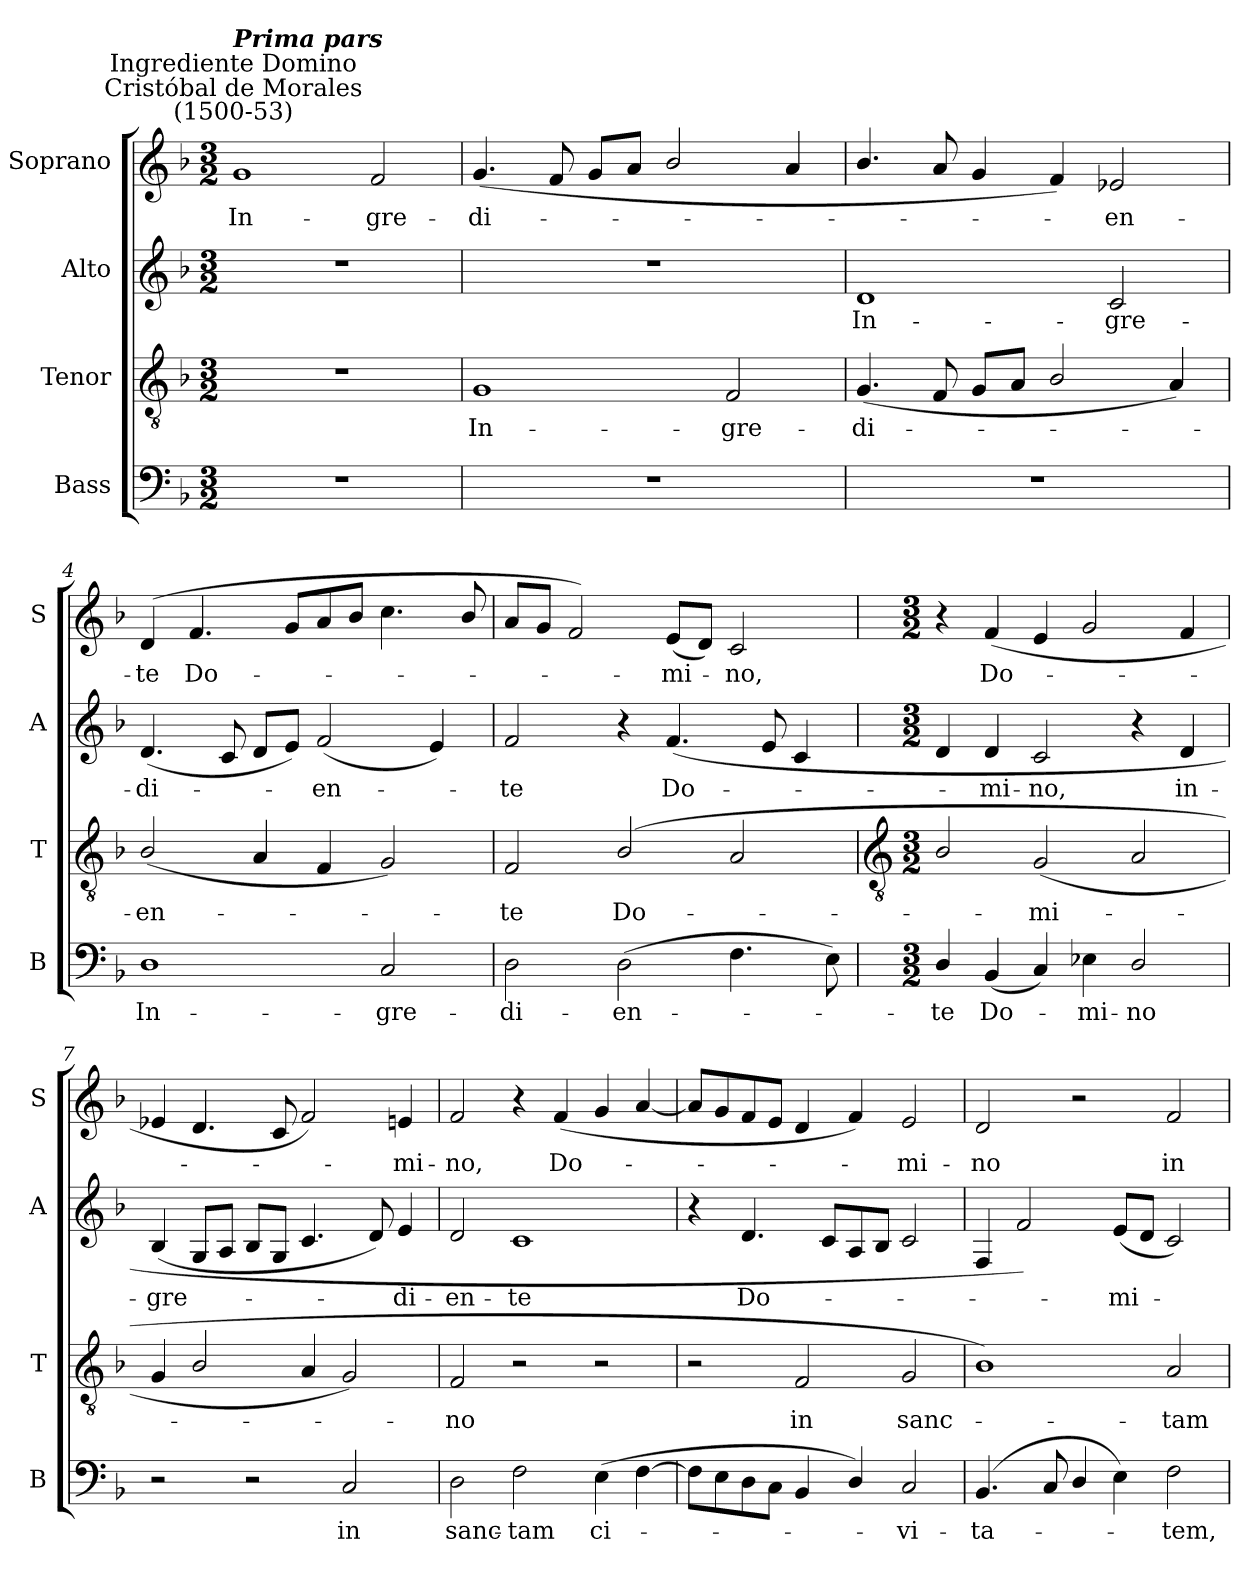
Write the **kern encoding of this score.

**kern	**text	**kern	**text	**kern	**text	**kern	**text
*part4	*part4	*part3	*part3	*part2	*part2	*part1	*part1
*staff4	*staff4	*staff3	*staff3	*staff2	*staff2	*staff1	*staff1
*I"Bass	*	*I"Tenor	*	*I"Alto	*	*I"Soprano	*
*I'B	*	*I'T	*	*I'A	*	*I'S	*
*clefF4	*	*clefGv2	*	*clefG2	*	*clefG2	*
*k[b-]	*	*k[b-]	*	*k[b-]	*	*k[b-]	*
*F:	*	*F:	*	*F:	*	*F:	*
*M3/2	*	*M3/2	*	*M3/2	*	*M3/2	*
=1	=1	=1	=1	=1	=1	=1	=1
!	!	!	!	!	!	!LO:TX:a:cj:t=Cristóbal de Morales\n(1500-53)	!
!	!	!	!	!	!	!LO:TX:a:cj:t=Ingrediente Domino	!
!	!	!	!	!	!	!LO:TX:a:Bi:t=Prima pars	!
!	!	!	!	!	!	!	!LO:LY:b
1.r	.	1.r	.	1.r	.	1g	In-
!	!	!	!	!	!	!	!LO:LY:b
.	.	.	.	.	.	2f	-gre-
=2	=2	=2	=2	=2	=2	=2	=2
!	!	!	!LO:LY:b	!	!	!	!LO:LY:b
1.r	.	1G	In-	1.r	.	(<4.g	-di-
.	.	.	.	.	.	8f	.
.	.	.	.	.	.	8gL	.
.	.	.	.	.	.	8aJ	.
.	.	.	.	.	.	2b-/	.
!	!	!	!LO:LY:b	!	!	!	!
.	.	2F	-gre-	.	.	.	.
.	.	.	.	.	.	4a	.
=3	=3	=3	=3	=3	=3	=3	=3
!	!	!	!LO:LY:b	!	!LO:LY:b	!	!
1.r	.	(<4.G	-di-	1d	In-	4.b-/	.
.	.	8F	.	.	.	8a	.
.	.	8GL	.	.	.	4g	.
.	.	8AJ	.	.	.	.	.
.	.	2B-/	.	.	.	4f)	.
!	!	!	!	!	!LO:LY:b	!	!LO:LY:b
.	.	.	.	2c	-gre-	2e-	en-
.	.	4A)	.	.	.	.	.
=4	=4	=4	=4	=4	=4	=4	=4
!	!LO:LY:b	!	!LO:LY:b	!	!LO:LY:b	!	!LO:LY:b
1D	In-	(<2B-/	en-	(<4.d	-di-	(<4d	-te
!	!	!	!	!	!	!	!LO:LY:b
.	.	.	.	.	.	4.f	Do-
.	.	.	.	8c	.	.	.
.	.	4A	.	8dL	.	.	.
.	.	.	.	8eJ)	.	8gL	.
!	!	!	!	!	!LO:LY:b	!	!
.	.	4F	.	(<2f	en-	8a	.
.	.	.	.	.	.	8b-J	.
!	!LO:LY:b	!	!	!	!	!	!
2C	-gre-	2G)	.	.	.	4.cc	.
.	.	.	.	4e)	.	.	.
.	.	.	.	.	.	8b-/	.
=5	=5	=5	=5	=5	=5	=5	=5
!	!LO:LY:b	!	!LO:LY:b	!	!LO:LY:b	!	!
2D	-di-	2F	te	2f	te	8aL	.
.	.	.	.	.	.	8gJ	.
.	.	.	.	.	.	2f)	.
!	!LO:LY:b	!	!LO:LY:b	!	!	!	!
(>2D	-en-	(<2B-/	Do-	4r	.	.	.
!	!	!	!	!	!LO:LY:b	!	!LO:LY:b
.	.	.	.	(<4.f	Do-	(<8eL	mi-
.	.	.	.	.	.	8dJ)	.
!	!	!	!	!	!	!	!LO:LY:b
4.F	.	2A	.	.	.	2c	no,
.	.	.	.	8e	.	.	.
.	.	.	.	4c	.	.	.
8E)	.	.	.	.	.	.	.
!!LO:LB:g=z
=6	=6	=6	=6	=6	=6	=6	=6
*	*	*clefGv2	*	*	*	*	*
*M3/2	*	*M3/2	*	*M3/2	*	*M3/2	*
!	!LO:LY:b	!	!	!	!	!	!
4D/	te	2B-/	.	4d	.	4r	.
!	!LO:LY:b	!	!	!	!LO:LY:b	!	!LO:LY:b
(<4BB-	Do-	.	.	4d	mi-	(<4f	Do-
!	!	!	!LO:LY:b	!	!LO:LY:b	!	!
4C)	.	(<2G	mi-	2c	-no,	4e	.
!	!LO:LY:b	!	!	!	!	!	!
4E-X	mi-	.	.	.	.	2g	.
!	!LO:LY:b	!	!	!	!	!	!
2D/	-no	2A	.	4r	.	.	.
!	!	!	!	!	!LO:LY:b	!	!
.	.	.	.	4d	in-	4f	.
=7	=7	=7	=7	=7	=7	=7	=7
!	!	!	!	!	!LO:LY:b	!	!
2r	.	4G	.	(<4B-	-gre-	4e-	.
.	.	2B-/	.	8GL	.	4.d	.
.	.	.	.	8AJ	.	.	.
2r	.	.	.	8B-L	.	.	.
.	.	.	.	8GJ	.	8c	.
.	.	4A	.	4.c	.	2f)	.
!	!LO:LY:b	!	!	!	!	!	!
2C	in	2G)	.	.	.	.	.
.	.	.	.	8d)	.	.	.
!	!	!	!	!	!LO:LY:b	!	!LO:LY:b
.	.	.	.	4e	di-	4e	mi-
=8	=8	=8	=8	=8	=8	=8	=8
!	!LO:LY:b	!	!LO:LY:b	!	!LO:LY:b	!	!LO:LY:b
2D	sanc-	2F	no	2d	-en-	2f	-no,
!	!LO:LY:b	!	!	!	!LO:LY:b	!	!
2F	-tam	2r	.	1c	-te	4r	.
!	!	!	!	!	!	!	!LO:LY:b
.	.	.	.	.	.	(<4f	Do-
!	!LO:LY:b	!	!	!	!	!	!
(>4E	ci-	2r	.	.	.	4g	.
[4F	.	.	.	.	.	[4a	.
=9	=9	=9	=9	=9	=9	=9	=9
8FL]	.	2r	.	4r	.	8aL]	.
8E	.	.	.	.	.	8g	.
!	!	!	!	!	!LO:LY:b	!	!
8D	.	.	.	4.d	Do-	8f	.
8CJ	.	.	.	.	.	8eJ	.
!	!	!	!LO:LY:b	!	!	!	!
4BB-	.	2F	in	.	.	4d	.
.	.	.	.	8cL	.	.	.
4D/)	.	.	.	8A	.	4f)	.
.	.	.	.	8B-J	.	.	.
!	!LO:LY:b	!	!LO:LY:b	!	!	!	!LO:LY:b
2C	vi-	2G	sanc-	2c	.	2e	mi-
=10	=10	=10	=10	=10	=10	=10	=10
!	!LO:LY:b	!	!	!	!	!	!LO:LY:b
(<4.BB-	-ta-	1B-)	.	4F	.	2d	-no
.	.	.	.	2f)	.	.	.
8C	.	.	.	.	.	.	.
4D/	.	.	.	.	.	2r	.
!	!	!	!	!	!LO:LY:b	!	!
4E)	.	.	.	(<8eL	mi-	.	.
.	.	.	.	8dJ	.	.	.
!	!LO:LY:b	!	!LO:LY:b	!	!	!	!LO:LY:b
2F	tem,	2A	tam	2c)	.	2f	in
=	=	=	=	=	=	=	=
*-	*-	*-	*-	*-	*-	*-	*-
